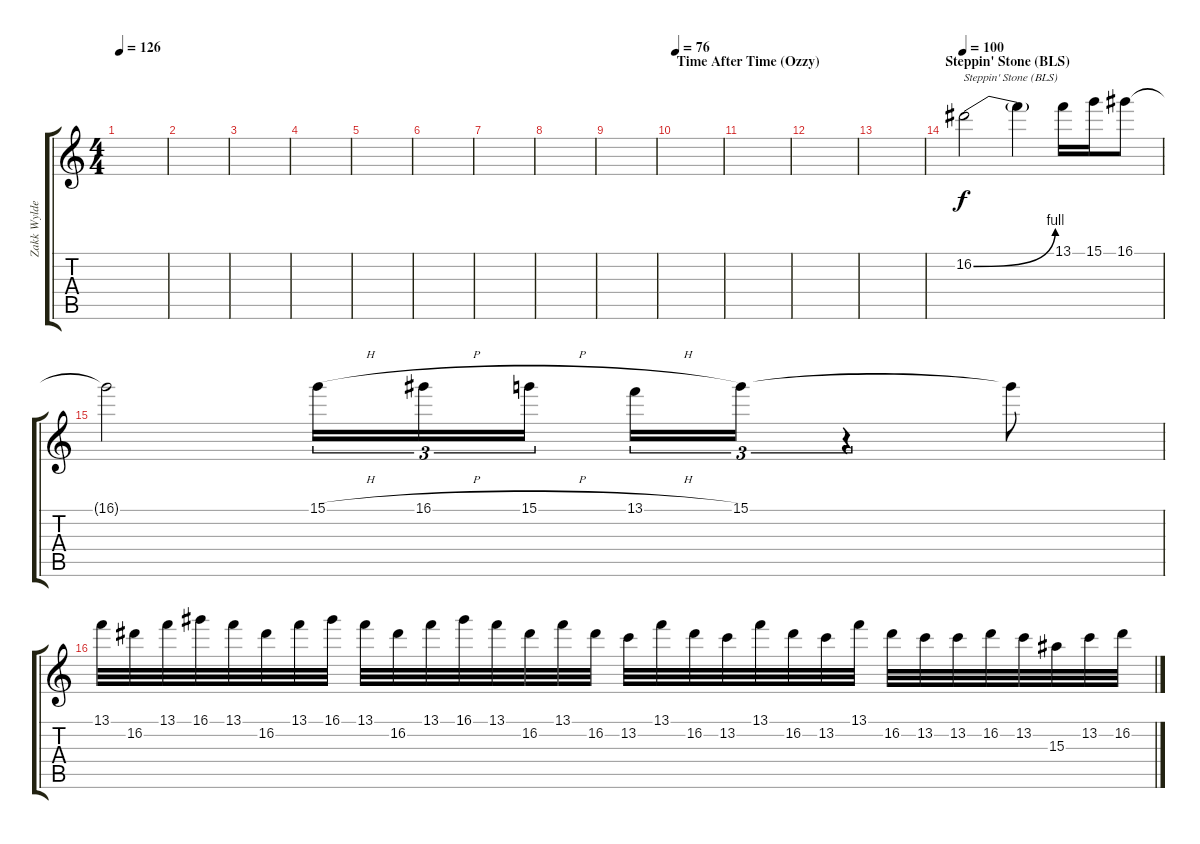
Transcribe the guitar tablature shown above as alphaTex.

\track ("Zakk Wylde" "Zakk Wylde") {instrument overdrivenguitar}
\staff {score tabs}
\tuning (E4 B3 G3 D3 A2 E2) {hide}
\ts (4 4)
\tempo 126
\clef g2
\ks c
|
|
|
|
|
|
|
|
|
\section ("" "Time After Time (Ozzy)")
\tempo 76
|
|
|
|
\section ("" "Steppin' Stone (BLS)")
\tempo 100
16.2{be (bend 0 0 60 4)}.2{txt "Steppin' Stone (BLS)" instrument overdrivenguitar} 16.2{t}.4 13.1.16 15.1.16 16.1.8 |
16.1{t}.2 15.1{h}.16{tu (3 2)} 16.1{h}.16{tu (3 2)} 15.1{h}.16{tu (3 2)} 13.1{h}.16{tu (3 2)} 15.1.16{tu (3 2)} r.4{tu (3 2)} 15.1{t}.8 |
13.1.32 16.2.32 13.1.32 16.1.32 13.1.32 16.2.32 13.1.32 16.1.32 13.1.32 16.2.32 13.1.32 16.1.32 13.1.32 16.2.32 13.1.32 16.2.32 13.2.32 13.1.32 16.2.32 13.2.32 13.1.32 16.2.32 13.2.32 13.1.32 16.2.32 13.2.32 13.2.32 16.2.32 13.2.32 15.3.32 13.2.32 16.2.32
